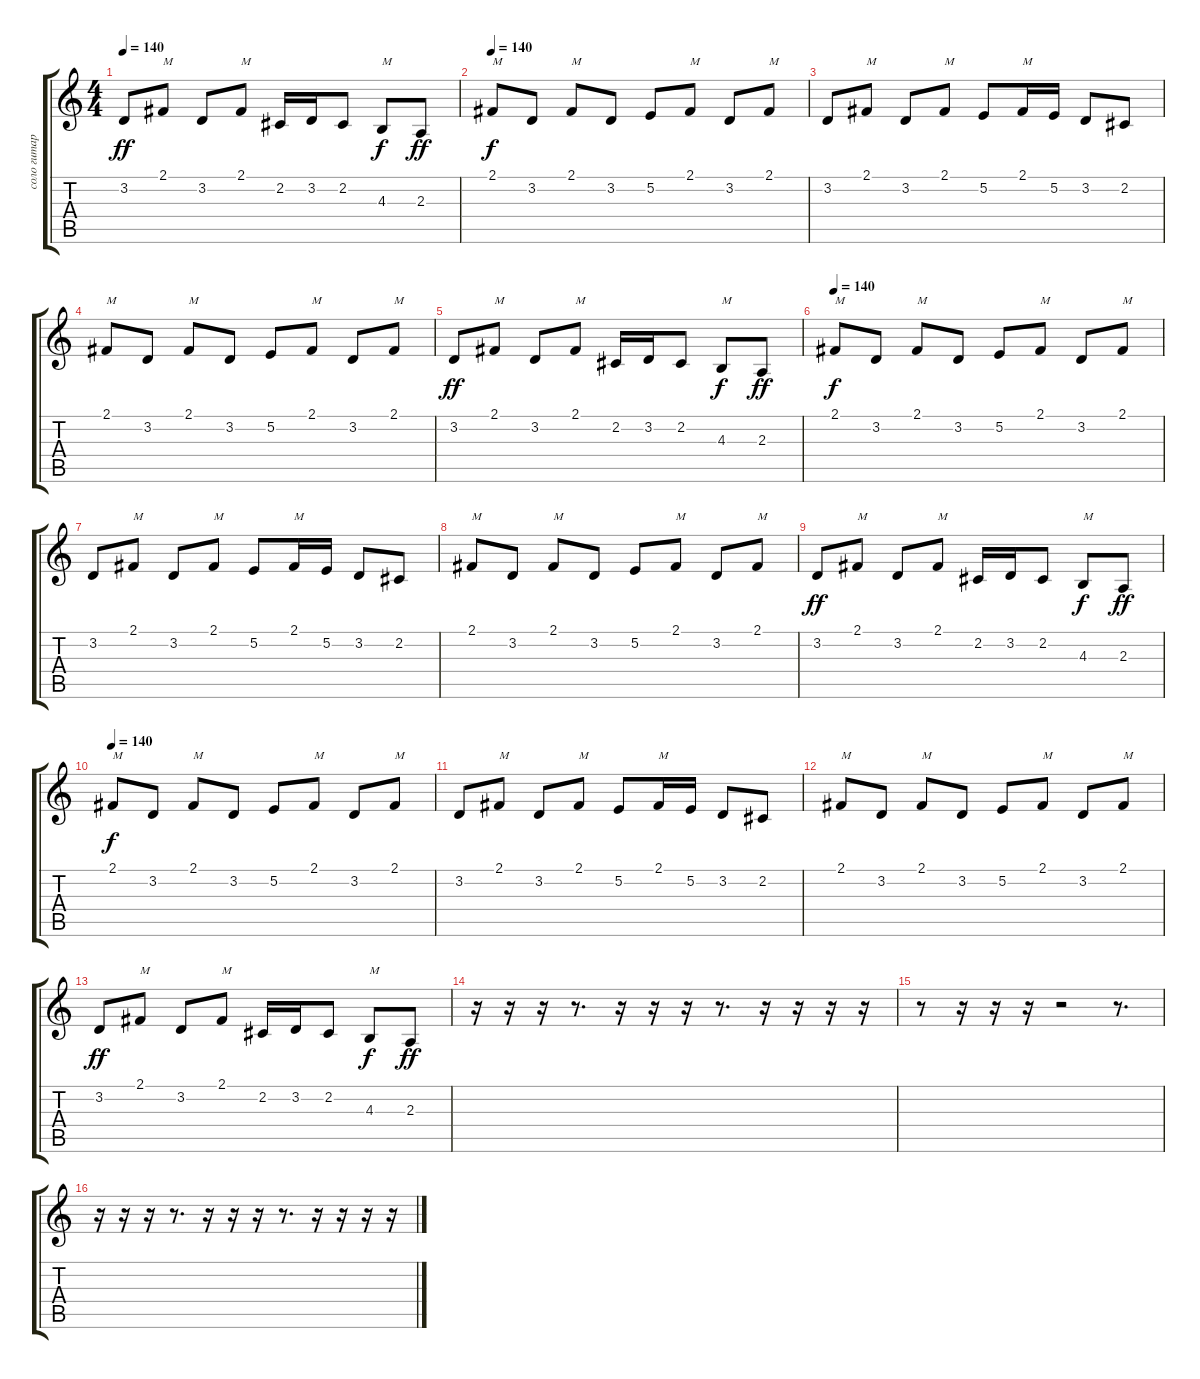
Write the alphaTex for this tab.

\track ("соло гитара" "соло гитар") {instrument electricgrandpiano}
\staff {score tabs}
\tuning (E4 B3 G3 D3 A2 E2) {hide}
\ts (4 4)
\tempo 140
\clef g2
\ks c
3.2.8{dy ff} 2.1.8{txt "M"} 3.2.8 2.1.8{txt "M"} 2.2.16 3.2.16 2.2.8 4.3.8{txt "M" dy f} 2.3.8{dy ff} |
\tempo 140
2.1.8{txt "М" dy f} 3.2.8 2.1.8{txt "М"} 3.2.8 5.2.8 2.1.8{txt "М"} 3.2.8 2.1.8{txt "М"} |
3.2.8 2.1.8{txt "M"} 3.2.8 2.1.8{txt "M"} 5.2.8 2.1.16{txt "M"} 5.2.16 3.2.8 2.2.8 |
2.1.8{txt "М"} 3.2.8 2.1.8{txt "М"} 3.2.8 5.2.8 2.1.8{txt "М"} 3.2.8 2.1.8{txt "М"} |
3.2.8{dy ff} 2.1.8{txt "M"} 3.2.8 2.1.8{txt "M"} 2.2.16 3.2.16 2.2.8 4.3.8{txt "M" dy f} 2.3.8{dy ff} |
\tempo 140
2.1.8{txt "М" dy f} 3.2.8 2.1.8{txt "М"} 3.2.8 5.2.8 2.1.8{txt "М"} 3.2.8 2.1.8{txt "М"} |
3.2.8 2.1.8{txt "M"} 3.2.8 2.1.8{txt "M"} 5.2.8 2.1.16{txt "M"} 5.2.16 3.2.8 2.2.8 |
2.1.8{txt "М"} 3.2.8 2.1.8{txt "М"} 3.2.8 5.2.8 2.1.8{txt "М"} 3.2.8 2.1.8{txt "М"} |
3.2.8{dy ff} 2.1.8{txt "M"} 3.2.8 2.1.8{txt "M"} 2.2.16 3.2.16 2.2.8 4.3.8{txt "M" dy f} 2.3.8{dy ff} |
\tempo 140
2.1.8{txt "М" dy f} 3.2.8 2.1.8{txt "М"} 3.2.8 5.2.8 2.1.8{txt "М"} 3.2.8 2.1.8{txt "М"} |
3.2.8 2.1.8{txt "M"} 3.2.8 2.1.8{txt "M"} 5.2.8 2.1.16{txt "M"} 5.2.16 3.2.8 2.2.8 |
2.1.8{txt "М"} 3.2.8 2.1.8{txt "М"} 3.2.8 5.2.8 2.1.8{txt "М"} 3.2.8 2.1.8{txt "М"} |
3.2.8{dy ff} 2.1.8{txt "M"} 3.2.8 2.1.8{txt "M"} 2.2.16 3.2.16 2.2.8 4.3.8{txt "M" dy f} 2.3.8{dy ff} |
r.16 r.16 r.16 r.8{d} r.16 r.16 r.16 r.8{d} r.16 r.16 r.16 r.16 |
r.8 r.16 r.16 r.16 r.2 r.8{d} |
r.16 r.16 r.16 r.8{d} r.16 r.16 r.16 r.8{d} r.16 r.16 r.16 r.16
